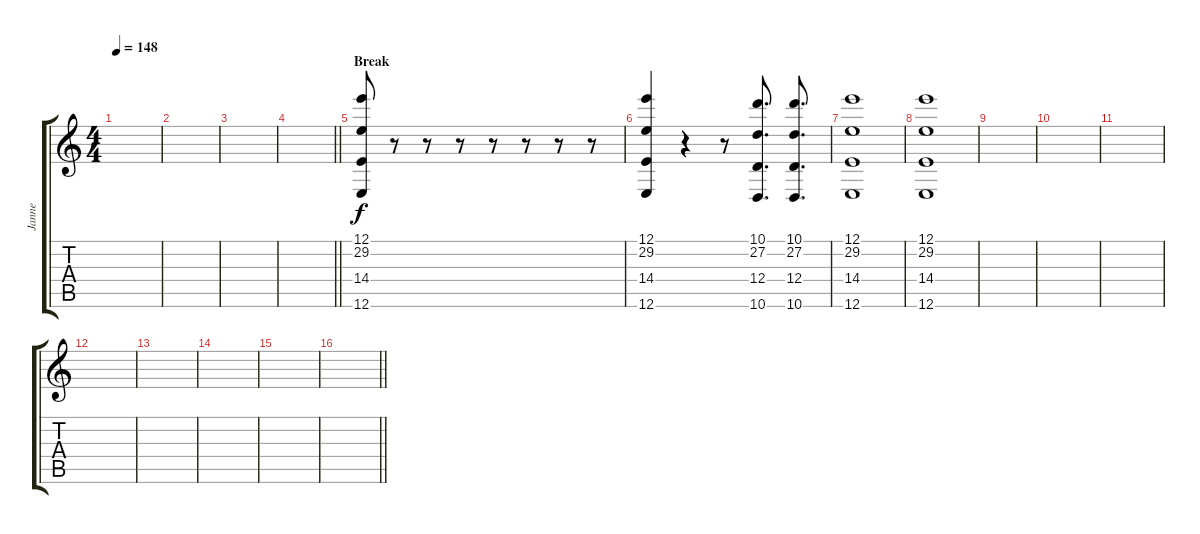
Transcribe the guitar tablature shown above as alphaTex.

\track ("Janne" "Janne") {instrument stringensemble1}
\staff {score tabs}
\tuning (E4 B3 G3 D3 A2 E2) {hide}
\ts (4 4)
\tempo 148
\clef g2
\ks c
|
|
|
\barLineRight lightlight
|
\section ("" "Break")
(12.1 29.2 14.4 12.6).8{volume 12 instrument orchestrahit} r.8 r.8 r.8 r.8 r.8 r.8 r.8 |
(12.1 29.2 14.4 12.6).4 r.4 r.8 (10.1 27.2 12.4 10.6).8{d} (10.1 27.2 12.4 10.6).8{d} |
(12.1 29.2 14.4 12.6).1 |
(12.1 29.2 14.4 12.6).1 |
|
|
|
|
|
|
|
\barLineRight lightlight
